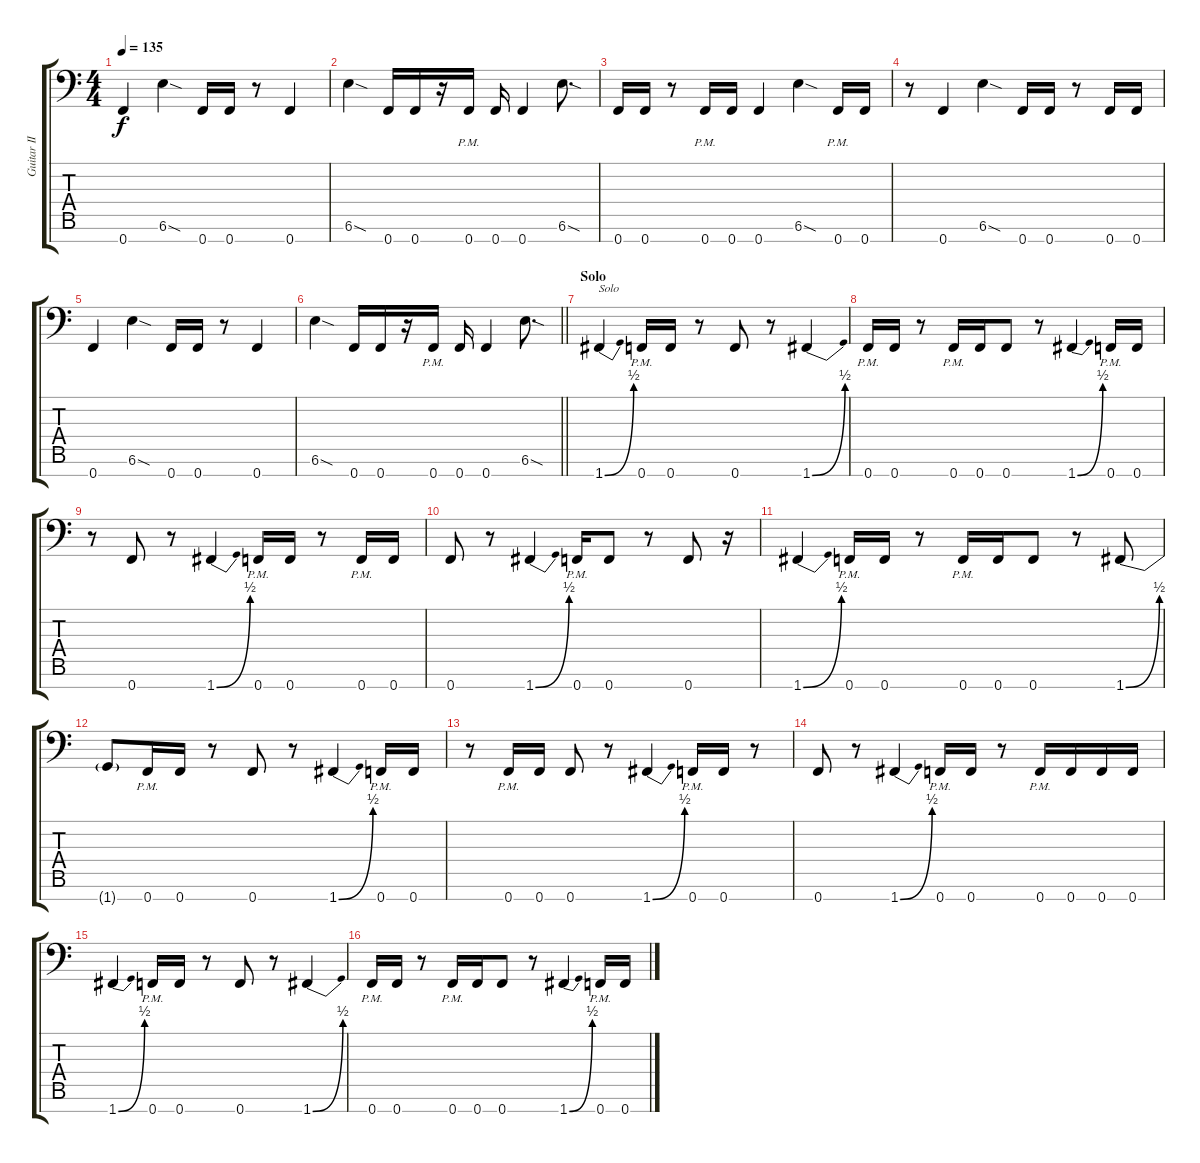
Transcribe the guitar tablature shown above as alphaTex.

\track ("Guitar II [Mårten Hagström]" "Guitar II ") {instrument distortionguitar}
\staff {score tabs}
\tuning (Bb3 F3 Db3 Ab2 Eb2 Bb1 F1) {hide}
\ts (4 4)
\tempo 135
\clef f4
\ks c
0.7.4{dy f} 6.6{sod}.4 0.7.16 0.7.16 r.8 0.7.4 |
6.6{sod}.4 0.7.16 0.7.16 r.16 0.7{pm}.16 0.7.16 0.7.4 6.6{sod}.8{d} |
0.7.16 0.7.16 r.8 0.7{pm}.16 0.7.16 0.7.4 6.6{sod}.4 0.7{pm}.16 0.7.16 |
r.8 0.7.4 6.6{sod}.4 0.7.16 0.7.16 r.8 0.7.16 0.7.16 |
0.7.4 6.6{sod}.4 0.7.16 0.7.16 r.8 0.7.4 |
\barLineRight lightlight
6.6{sod}.4 0.7.16 0.7.16 r.16 0.7{pm}.16 0.7.16 0.7.4 6.6{sod}.8{d} |
\section ("" "Solo")
1.7{be (bend 0 0 60 2)}.4{txt "Solo" volume 13 balance 8} 0.7{pm}.16 0.7.16 r.8 0.7.8 r.8 1.7{be (bend 0 0 60 2)}.4 |
0.7{pm}.16 0.7.16 r.8 0.7{pm}.16 0.7.16 0.7.8 r.8 1.7{be (bend 0 0 60 2)}.4 0.7{pm}.16 0.7.16 |
r.8 0.7.8 r.8 1.7{be (bend 0 0 60 2)}.4 0.7{pm}.16 0.7.16 r.8 0.7{pm}.16 0.7.16 |
0.7.8 r.8 1.7{be (bend 0 0 60 2)}.4 0.7{pm}.16 0.7.8 r.8 0.7.8 r.16 |
1.7{be (bend 0 0 60 2)}.4 0.7{pm}.16 0.7.16 r.8 0.7{pm}.16 0.7.16 0.7.8 r.8 1.7{be (bend 0 0 60 2)}.8 |
1.7{t}.8 0.7{pm}.16 0.7.16 r.8 0.7.8 r.8 1.7{be (bend 0 0 60 2)}.4 0.7{pm}.16 0.7.16 |
r.8 0.7{pm}.16 0.7.16 0.7.8 r.8 1.7{be (bend 0 0 60 2)}.4 0.7{pm}.16 0.7.16 r.8 |
0.7.8 r.8 1.7{be (bend 0 0 60 2)}.4 0.7{pm}.16 0.7.16 r.8 0.7{pm}.16 0.7.16 0.7.16 0.7.16 |
1.7{be (bend 0 0 60 2)}.4 0.7{pm}.16 0.7.16 r.8 0.7.8 r.8 1.7{be (bend 0 0 60 2)}.4 |
0.7{pm}.16 0.7.16 r.8 0.7{pm}.16 0.7.16 0.7.8 r.8 1.7{be (bend 0 0 60 2)}.4 0.7{pm}.16 0.7.16
